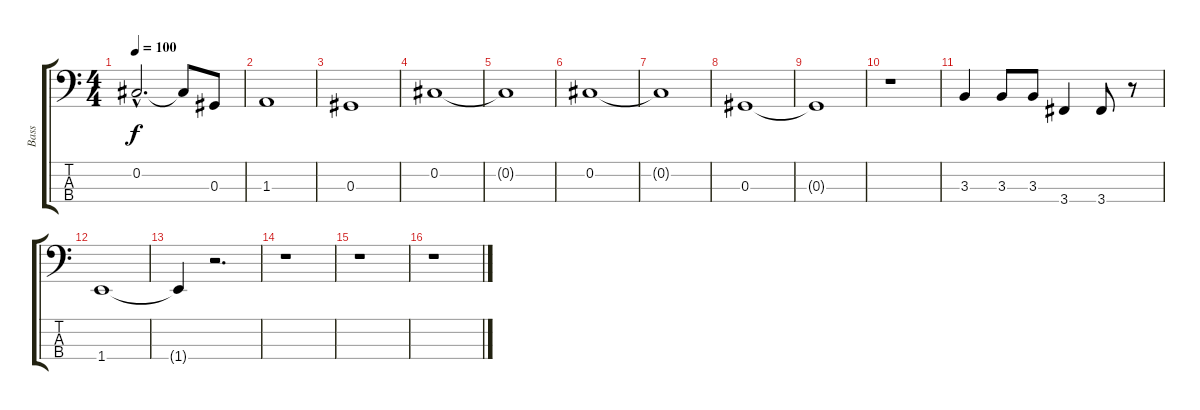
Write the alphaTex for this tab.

\track ("Bass" "Bass") {instrument electricbasspick}
\staff {score tabs}
\tuning (Gb2 Db2 Ab1 Eb1) {hide}
\ts (4 4)
\tempo 100
\clef f4
\ks c
0.2{hac}.2{d dy f instrument electricbasspick} 0.2{t}.8 0.3.8 |
1.3.1 |
0.3.1 |
0.2.1 |
0.2{t}.1 |
0.2.1 |
0.2{t}.1 |
0.3.1 |
0.3{t}.1 |
r.1 |
3.3.4 3.3.8 3.3.8 3.4.4 3.4.8 r.8 |
1.4.1 |
1.4{t}.4 r.2{d} |
r.1 |
r.1 |
r.1
